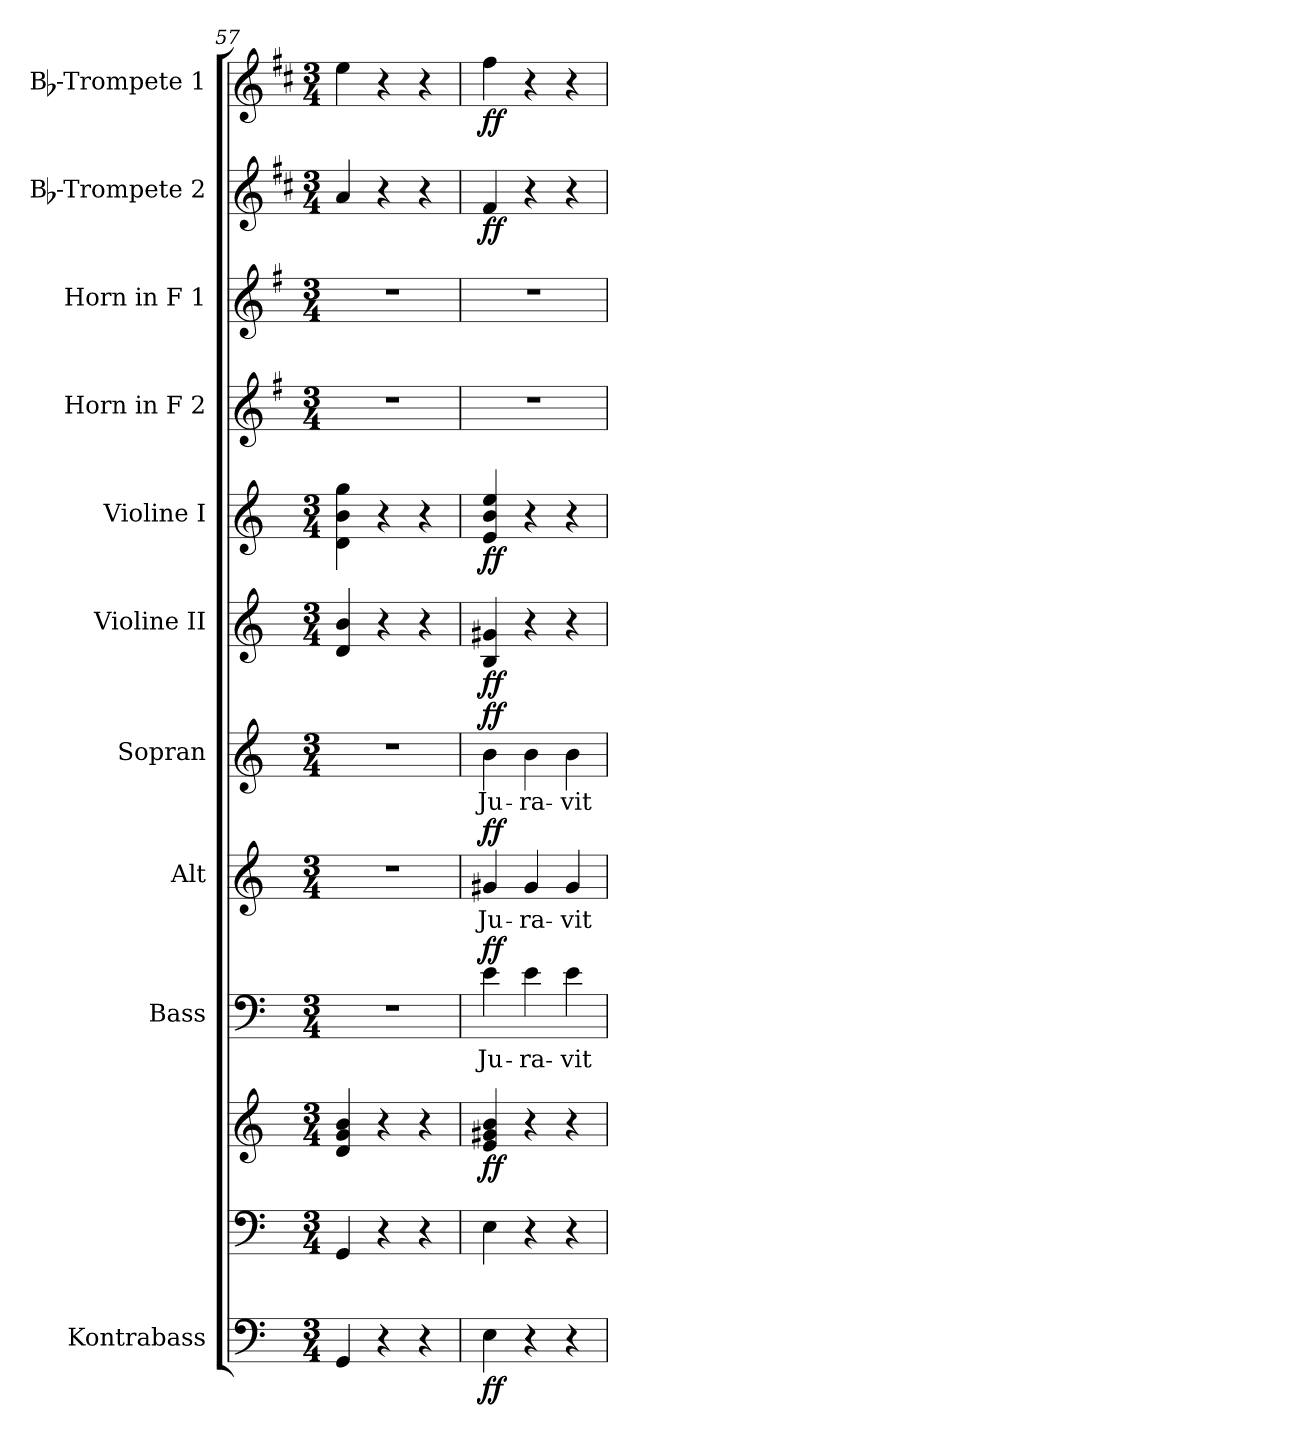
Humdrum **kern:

**kern	**dynam	**kern	**kern	**dynam	**kern	**text	**dynam	**kern	**text	**dynam	**kern	**text	**dynam	**kern	**dynam	**kern	**dynam	**kern	**kern	**kern	**dynam	**kern	**dynam
*part11	*part11	*part10	*part10	*part10	*part9	*part9	*part9	*part8	*part8	*part8	*part7	*part7	*part7	*part6	*part6	*part5	*part5	*part4	*part3	*part2	*part2	*part1	*part1
*staff12	*staff12	*staff11	*staff10	*staff10/11	*staff9	*staff9	*staff9	*staff8	*staff8	*staff8	*staff7	*staff7	*staff7	*staff6	*staff6	*staff5	*staff5	*staff4	*staff3	*staff2	*staff2	*staff1	*staff1
*I"Kontrabass	*	*	*	*	*I"Bass	*	*	*I"Alt	*	*	*I"Sopran	*	*	*I"Violine II	*	*I"Violine I	*	*I"Horn in F 2	*I"Horn in F 1	*I"Bb-Trompete 2	*	*I"Bb-Trompete 1	*
*I'Kb.	*	*	*	*	*I'B.	*	*	*I'A.	*	*	*I'S.	*	*	*I'Vl. II	*	*I'Vl. I	*	*	*	*I'Bb Trp. 2	*	*I'Bb Trp. 1	*
*clefF4	*	*clefF4	*clefG2	*	*clefF4	*	*	*clefG2	*	*	*clefG2	*	*	*clefG2	*	*clefG2	*	*clefG2	*clefG2	*clefG2	*	*clefG2	*
*ITrd7c12	*	*	*	*	*	*	*	*	*	*	*	*	*	*	*	*	*	*ITrd4c7	*ITrd4c7	*ITrd1c2	*	*ITrd1c2	*
*k[]	*	*k[]	*k[]	*	*k[]	*	*	*k[]	*	*	*k[]	*	*	*k[]	*	*k[]	*	*k[]	*k[]	*k[]	*	*k[]	*
*C:	*	*C:	*C:	*	*C:	*	*	*C:	*	*	*C:	*	*	*C:	*	*C:	*	*C:	*C:	*C:	*	*C:	*
*M3/4	*	*M3/4	*M3/4	*	*M3/4	*	*	*M3/4	*	*	*M3/4	*	*	*M3/4	*	*M3/4	*	*M3/4	*M3/4	*M3/4	*	*M3/4	*
=57	=57	=57	=57	=57	=57	=57	=57	=57	=57	=57	=57	=57	=57	=57	=57	=57	=57	=57	=57	=57	=57	=57	=57
4GGG/	.	4GG/	4d/ 4g/ 4b/	.	2.r	.	.	2.r	.	.	2.r	.	.	4d/ 4b/	.	4d\ 4b\ 4gg\	.	2.r	2.r	4g/	.	4dd\	.
4r	.	4r	4r	.	.	.	.	.	.	.	.	.	.	4r	.	4r	.	.	.	4r	.	4r	.
4r	.	4r	4r	.	.	.	.	.	.	.	.	.	.	4r	.	4r	.	.	.	4r	.	4r	.
=58	=58	=58	=58	=58	=58	=58	=58	=58	=58	=58	=58	=58	=58	=58	=58	=58	=58	=58	=58	=58	=58	=58	=58
!	!LO:DY:b	!	!	!LO:DY:b	!	!LO:LY:b	!LO:DY:a	!	!LO:LY:b	!LO:DY:a	!	!LO:LY:b	!LO:DY:a	!	!LO:DY:b	!	!LO:DY:b	!	!	!	!LO:DY:b	!	!LO:DY:b
4EE\	ff	4E\	4e/ 4g#X/ 4b/	ff	4e\	Ju-	ff	4g#X/	Ju-	ff	4b\	Ju-	ff	4B/ 4g#X/	ff	4e/ 4b/ 4ee/	ff	2.r	2.r	4e/	ff	4ee\	ff
!	!	!	!	!	!	!LO:LY:b	!	!	!LO:LY:b	!	!	!LO:LY:b	!	!	!	!	!	!	!	!	!	!	!
4r	.	4r	4r	.	4e\	-ra-	.	4g#/	-ra-	.	4b\	-ra-	.	4r	.	4r	.	.	.	4r	.	4r	.
!	!	!	!	!	!	!LO:LY:b	!	!	!LO:LY:b	!	!	!LO:LY:b	!	!	!	!	!	!	!	!	!	!	!
4r	.	4r	4r	.	4e\	-vit	.	4g#/	-vit	.	4b\	-vit	.	4r	.	4r	.	.	.	4r	.	4r	.
=	=	=	=	=	=	=	=	=	=	=	=	=	=	=	=	=	=	=	=	=	=	=	=
*-	*-	*-	*-	*-	*-	*-	*-	*-	*-	*-	*-	*-	*-	*-	*-	*-	*-	*-	*-	*-	*-	*-	*-
